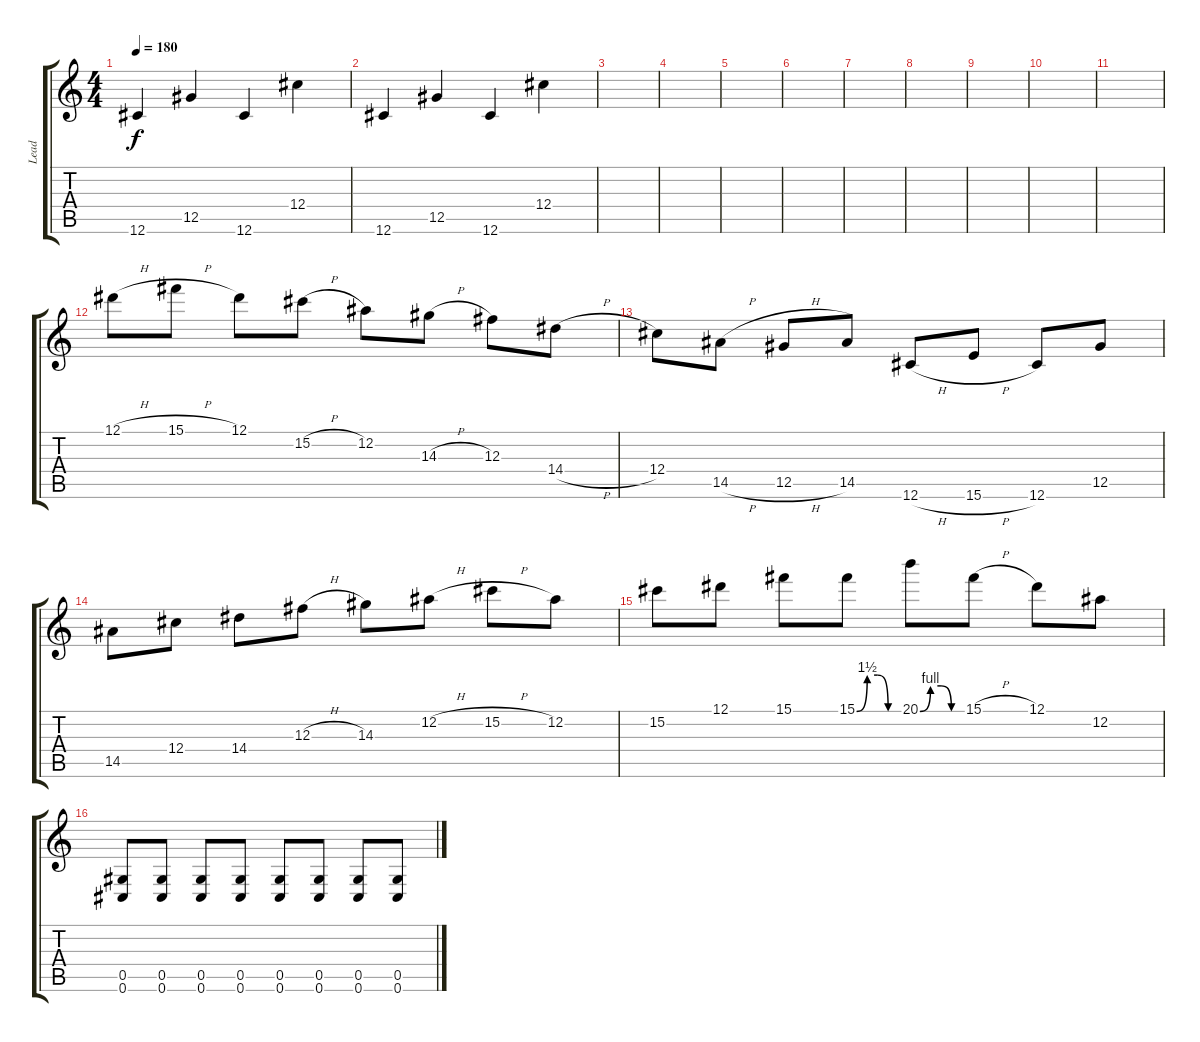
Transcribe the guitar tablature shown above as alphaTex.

\track ("Lead" "Lead") {instrument overdrivenguitar}
\staff {score tabs}
\tuning (Eb4 Bb3 Gb3 Db3 Ab2 Db2) {hide}
\ts (4 4)
\tempo 180
\clef g2
\ks c
12.6.4{dy f} 12.5.4 12.6.4 12.4.4 |
12.6.4 12.5.4 12.6.4 12.4.4 |
|
|
|
|
|
|
|
|
|
12.1{h}.8 15.1{h}.8 12.1.8 15.2{h}.8 12.2.8 14.3{h}.8 12.3.8 14.4{h}.8 |
12.4.8 14.5{h}.8 12.5{h}.8 14.5.8 12.6{h}.8 15.6{h}.8 12.6.8 12.5.8 |
14.5.8 12.4.8 14.4.8 12.3{h}.8 14.3.8 12.2{h}.8 15.2{h}.8 12.2.8 |
15.2.8 12.1.8 15.1.8 15.1{be (custom 0 0 15 6 30 6 45 0 60 0)}.8 20.1{be (custom 0 0 15 4 30 4 45 0 60 0)}.8 15.1{h}.8 12.1.8 12.2.8 |
(0.5 0.6).8 (0.5 0.6).8 (0.5 0.6).8 (0.5 0.6).8 (0.5 0.6).8 (0.5 0.6).8 (0.5 0.6).8 (0.5 0.6).8
